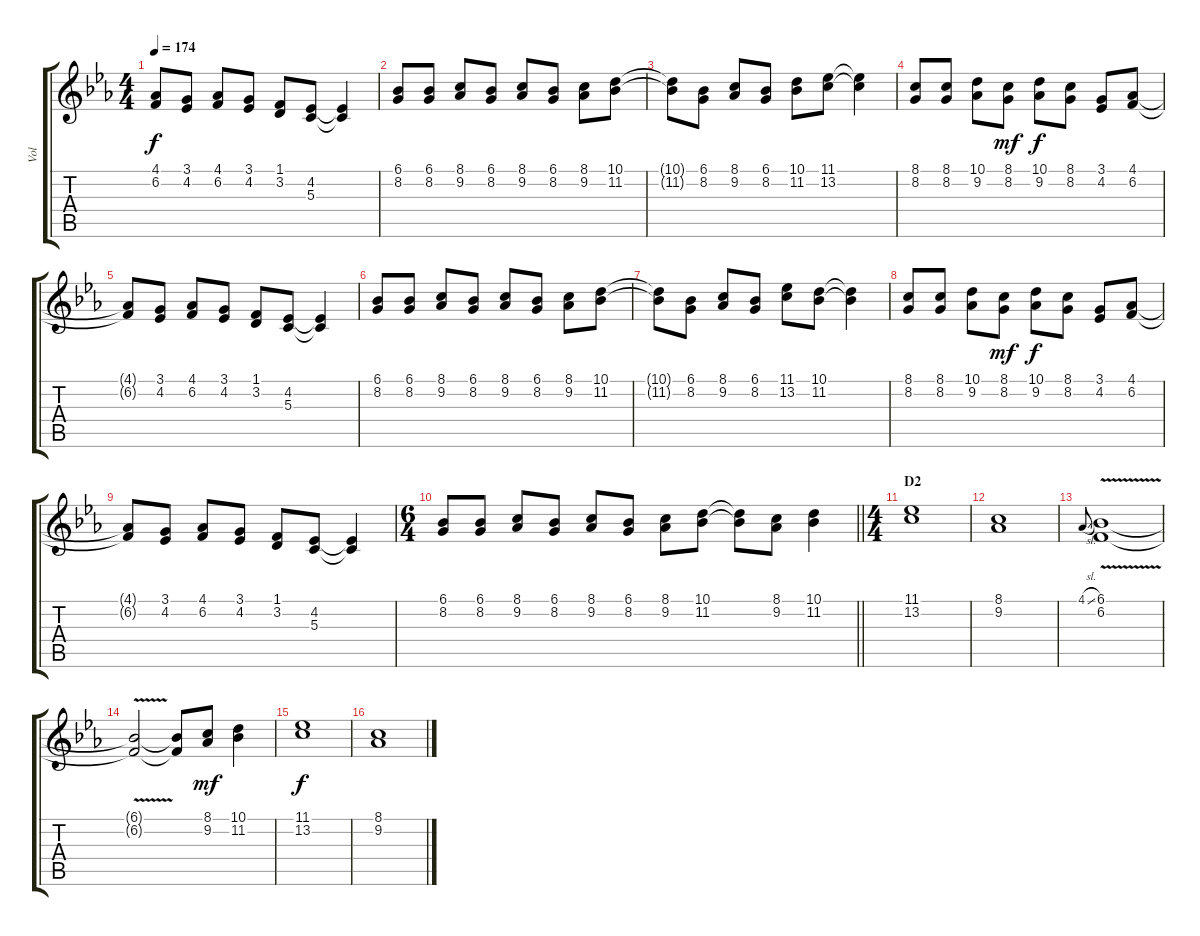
\track ("Vol" "Vol") {instrument oboe}
\staff {score tabs}
\tuning (E4 B3 G3 D3 A2 E2) {hide}
\ts (4 4)
\tempo 174
\clef g2
\ks eb
(4.1{t} 6.2{t}).8{dy f} (3.1 4.2).8 (4.1 6.2).8 (3.1 4.2).8 (1.1 3.2).8 (4.2 5.3).8 (4.2{t} 5.3{t}).4 |
(6.1 8.2).8 (6.1 8.2).8 (8.1 9.2).8 (6.1 8.2).8 (8.1 9.2).8 (6.1 8.2).8 (8.1 9.2).8 (10.1 11.2).8 |
(10.1{t} 11.2{t}).8 (6.1 8.2).8 (8.1 9.2).8 (6.1 8.2).8 (10.1 11.2).8 (11.1 13.2).8 (11.1{t} 13.2{t}).4 |
(8.1 8.2).8 (8.1 8.2).8 (10.1 9.2).8 (8.1 8.2).8{dy mf} (10.1 9.2).8{dy f} (8.1 8.2).8 (3.1 4.2).8 (4.1 6.2).8 |
(4.1{t} 6.2{t}).8 (3.1 4.2).8 (4.1 6.2).8 (3.1 4.2).8 (1.1 3.2).8 (4.2 5.3).8 (4.2{t} 5.3{t}).4 |
(6.1 8.2).8 (6.1 8.2).8 (8.1 9.2).8 (6.1 8.2).8 (8.1 9.2).8 (6.1 8.2).8 (8.1 9.2).8 (10.1 11.2).8 |
(10.1{t} 11.2{t}).8 (6.1 8.2).8 (8.1 9.2).8 (6.1 8.2).8 (11.1 13.2).8 (10.1 11.2).8 (10.1{t} 11.2{t}).4 |
(8.1 8.2).8 (8.1 8.2).8 (10.1 9.2).8 (8.1 8.2).8{dy mf} (10.1 9.2).8{dy f} (8.1 8.2).8 (3.1 4.2).8 (4.1 6.2).8 |
(4.1{t} 6.2{t}).8 (3.1 4.2).8 (4.1 6.2).8 (3.1 4.2).8 (1.1 3.2).8 (4.2 5.3).8 (4.2{t} 5.3{t}).4 |
\ts (6 4)
\barLineRight lightlight
(6.1 8.2).8 (6.1 8.2).8 (8.1 9.2).8 (6.1 8.2).8 (8.1 9.2).8 (6.1 8.2).8 (8.1 9.2).8 (10.1 11.2).8 (10.1{t} 11.2{t}).8 (8.1 9.2).8 (10.1 11.2).4 |
\ts (4 4)
\section ("" "D2")
(11.1 13.2).1 |
(8.1 9.2).1 |
4.1{sl}.8{gr onbeat} (6.1{v} 6.2).1 |
(6.1{t} 6.2{t}).2 (6.1{t} 6.2{t}).8 (8.1 9.2).8{dy mf} (10.1 11.2).4 |
(11.1 13.2).1{dy f} |
(8.1 9.2).1
